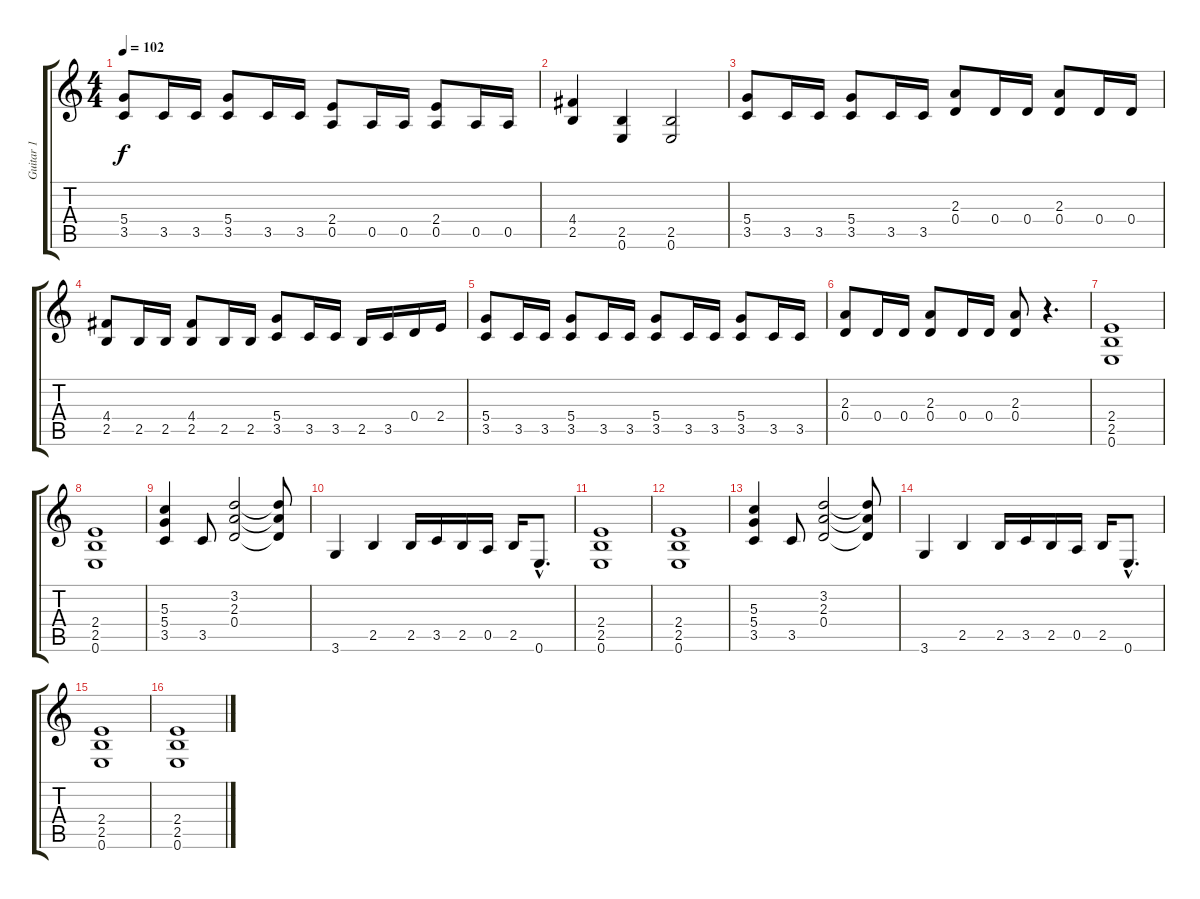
\track ("Guitar 1" "Guitar 1") {instrument distortionguitar}
\staff {score tabs}
\tuning (E4 B3 G3 D3 A2 E2) {hide}
\ts (4 4)
\tempo 102
\clef g2
\ks c
(5.4 3.5).8{dy f} 3.5.16 3.5.16 (5.4 3.5).8 3.5.16 3.5.16 (2.4 0.5).8 0.5.16 0.5.16 (2.4 0.5).8 0.5.16 0.5.16 |
(4.4 2.5).4 (2.5 0.6).4 (2.5 0.6).2 |
(5.4 3.5).8 3.5.16 3.5.16 (5.4 3.5).8 3.5.16 3.5.16 (2.3 0.4).8 0.4.16 0.4.16 (2.3 0.4).8 0.4.16 0.4.16 |
(4.4 2.5).8 2.5.16 2.5.16 (4.4 2.5).8 2.5.16 2.5.16 (5.4 3.5).8 3.5.16 3.5.16 2.5.16 3.5.16 0.4.16 2.4.16 |
(5.4 3.5).8 3.5.16 3.5.16 (5.4 3.5).8 3.5.16 3.5.16 (5.4 3.5).8 3.5.16 3.5.16 (5.4 3.5).8 3.5.16 3.5.16 |
(2.3 0.4).8 0.4.16 0.4.16 (2.3 0.4).8 0.4.16 0.4.16 (2.3 0.4).8 r.4{d} |
(2.4 2.5 0.6).1 |
(2.4 2.5 0.6).1 |
(5.3 5.4 3.5).4 3.5.8 (3.2 2.3 0.4).2 (3.2{t} 2.3{t} 0.4{t}).8 |
3.6.4 2.5.4 2.5.16 3.5.16 2.5.16 0.5.16 2.5.16 0.6{hac}.8{d} |
(2.4 2.5 0.6).1 |
(2.4 2.5 0.6).1 |
(5.3 5.4 3.5).4 3.5.8 (3.2 2.3 0.4).2 (3.2{t} 2.3{t} 0.4{t}).8 |
3.6.4 2.5.4 2.5.16 3.5.16 2.5.16 0.5.16 2.5.16 0.6{hac}.8{d} |
(2.4 2.5 0.6).1 |
(2.4 2.5 0.6).1
